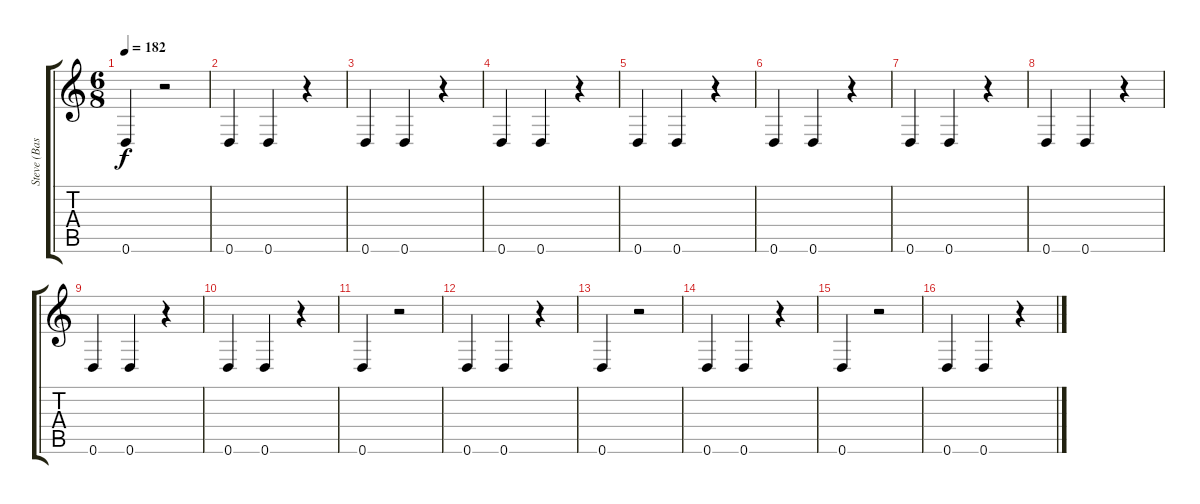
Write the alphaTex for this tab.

\track ("Steve (Bass)" "Steve (Bas") {instrument acousticbass}
\staff {score tabs}
\tuning (E4 B3 G3 D3 A2 D2) {hide}
\ts (6 8)
\tempo 182
\clef g2
\ks c
0.6.4{dy f} r.2 |
0.6.4 0.6.4 r.4 |
0.6.4 0.6.4 r.4 |
0.6.4 0.6.4 r.4 |
0.6.4 0.6.4 r.4 |
0.6.4 0.6.4 r.4 |
0.6.4 0.6.4 r.4 |
0.6.4 0.6.4 r.4 |
0.6.4 0.6.4 r.4 |
0.6.4 0.6.4 r.4 |
0.6.4 r.2 |
0.6.4 0.6.4 r.4 |
0.6.4 r.2 |
0.6.4 0.6.4 r.4 |
0.6.4 r.2 |
0.6.4 0.6.4 r.4
